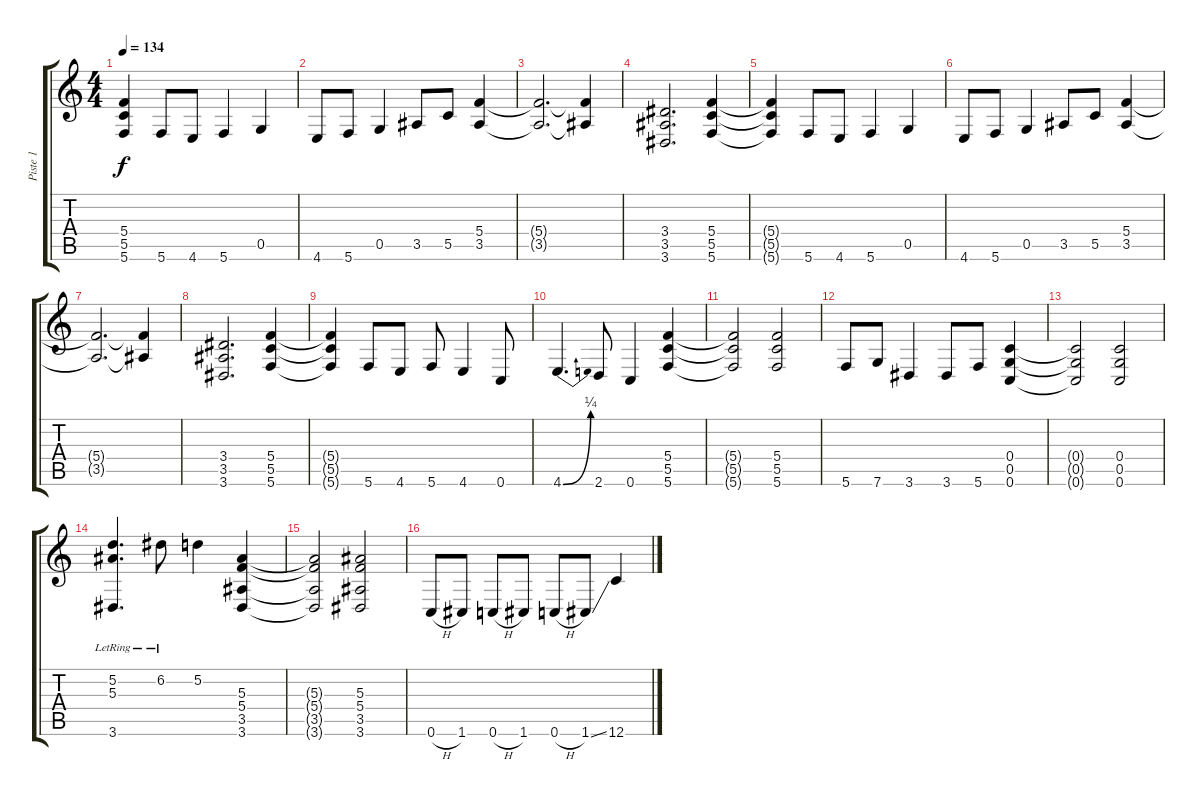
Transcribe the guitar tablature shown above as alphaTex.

\track ("Piste 1" "Piste 1") {instrument overdrivenguitar}
\staff {score tabs}
\tuning (D4 A3 F3 C3 G2 C2) {hide}
\ts (4 4)
\tempo 134
\clef g2
\ks c
(5.4{t} 5.5{t} 5.6{t}).4{dy f} 5.6.8 4.6.8 5.6.4 0.5.4 |
4.6.8 5.6.8 0.5.4 3.5.8 5.5.8 (5.4 3.5).4 |
(5.4{t} 3.5{t}).2{d} (5.4{t} 3.5{t}).4 |
(3.4 3.5 3.6).2{d} (5.4 5.5 5.6).4 |
(5.4{t} 5.5{t} 5.6{t}).4 5.6.8 4.6.8 5.6.4 0.5.4 |
4.6.8 5.6.8 0.5.4 3.5.8 5.5.8 (5.4 3.5).4 |
(5.4{t} 3.5{t}).2{d} (5.4{t} 3.5{t}).4 |
(3.4 3.5 3.6).2{d} (5.4 5.5 5.6).4 |
(5.4{t} 5.5{t} 5.6{t}).4 5.6.8 4.6.8 5.6.8 4.6.4 0.6.8 |
4.6{be (bend 0 0 60 1)}.4{d} 2.6.8 0.6.4 (5.4 5.5 5.6).4 |
(5.4{t} 5.5{t} 5.6{t}).2 (5.4 5.5 5.6).2 |
5.6.8 7.6.8 3.6.4 3.6.8 5.6.8 (0.4 0.5 0.6).4 |
(0.4{t} 0.5{t} 0.6{t}).2 (0.4 0.5 0.6).2 |
(5.2{lr} 5.3{lr} 3.6).4{d} 6.2{lr}.8 5.2.4 (5.3 5.4 3.5 3.6).4 |
(5.3{t} 5.4{t} 3.5{t} 3.6{t}).2 (5.3 5.4 3.5 3.6).2 |
0.6{h}.8 1.6.8 0.6{h}.8 1.6.8 0.6{h}.8 1.6{ss}.8 12.6.4
